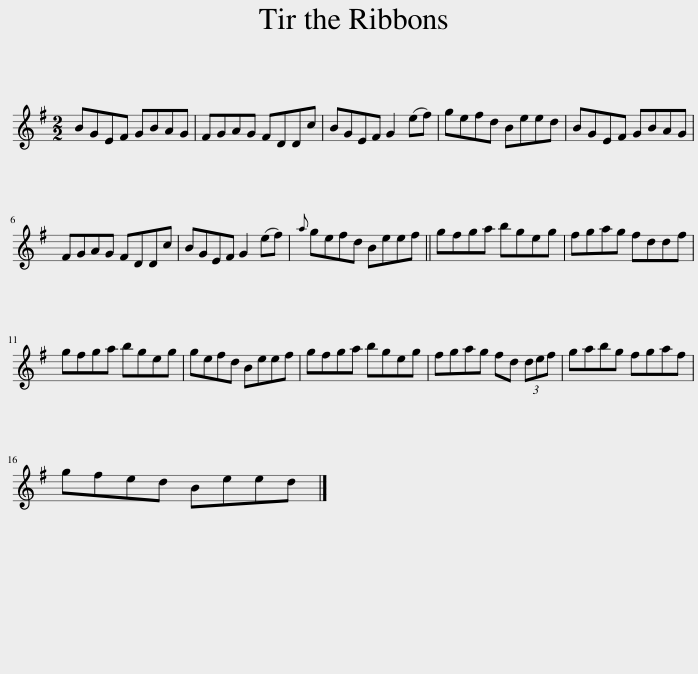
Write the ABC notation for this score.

X:1
L:1/8
M:2/2
I:linebreak $
K:G
V:1 treble
V:1
 BGEF GBAG | FGAG FDDc | BGEF G2 (ef) | gefd Beed | BGEF GBAG |$ %5
 FGAG FDDc | BGEF G2 (ef) |{a} gefd Beef || gfga bgeg | fgag fddf |$ %10
 gfga bgeg | gefd Beef | gfga bgeg | fgag fd (3def | gabg fgaf |$ %15
 gfed Beed |] %16
